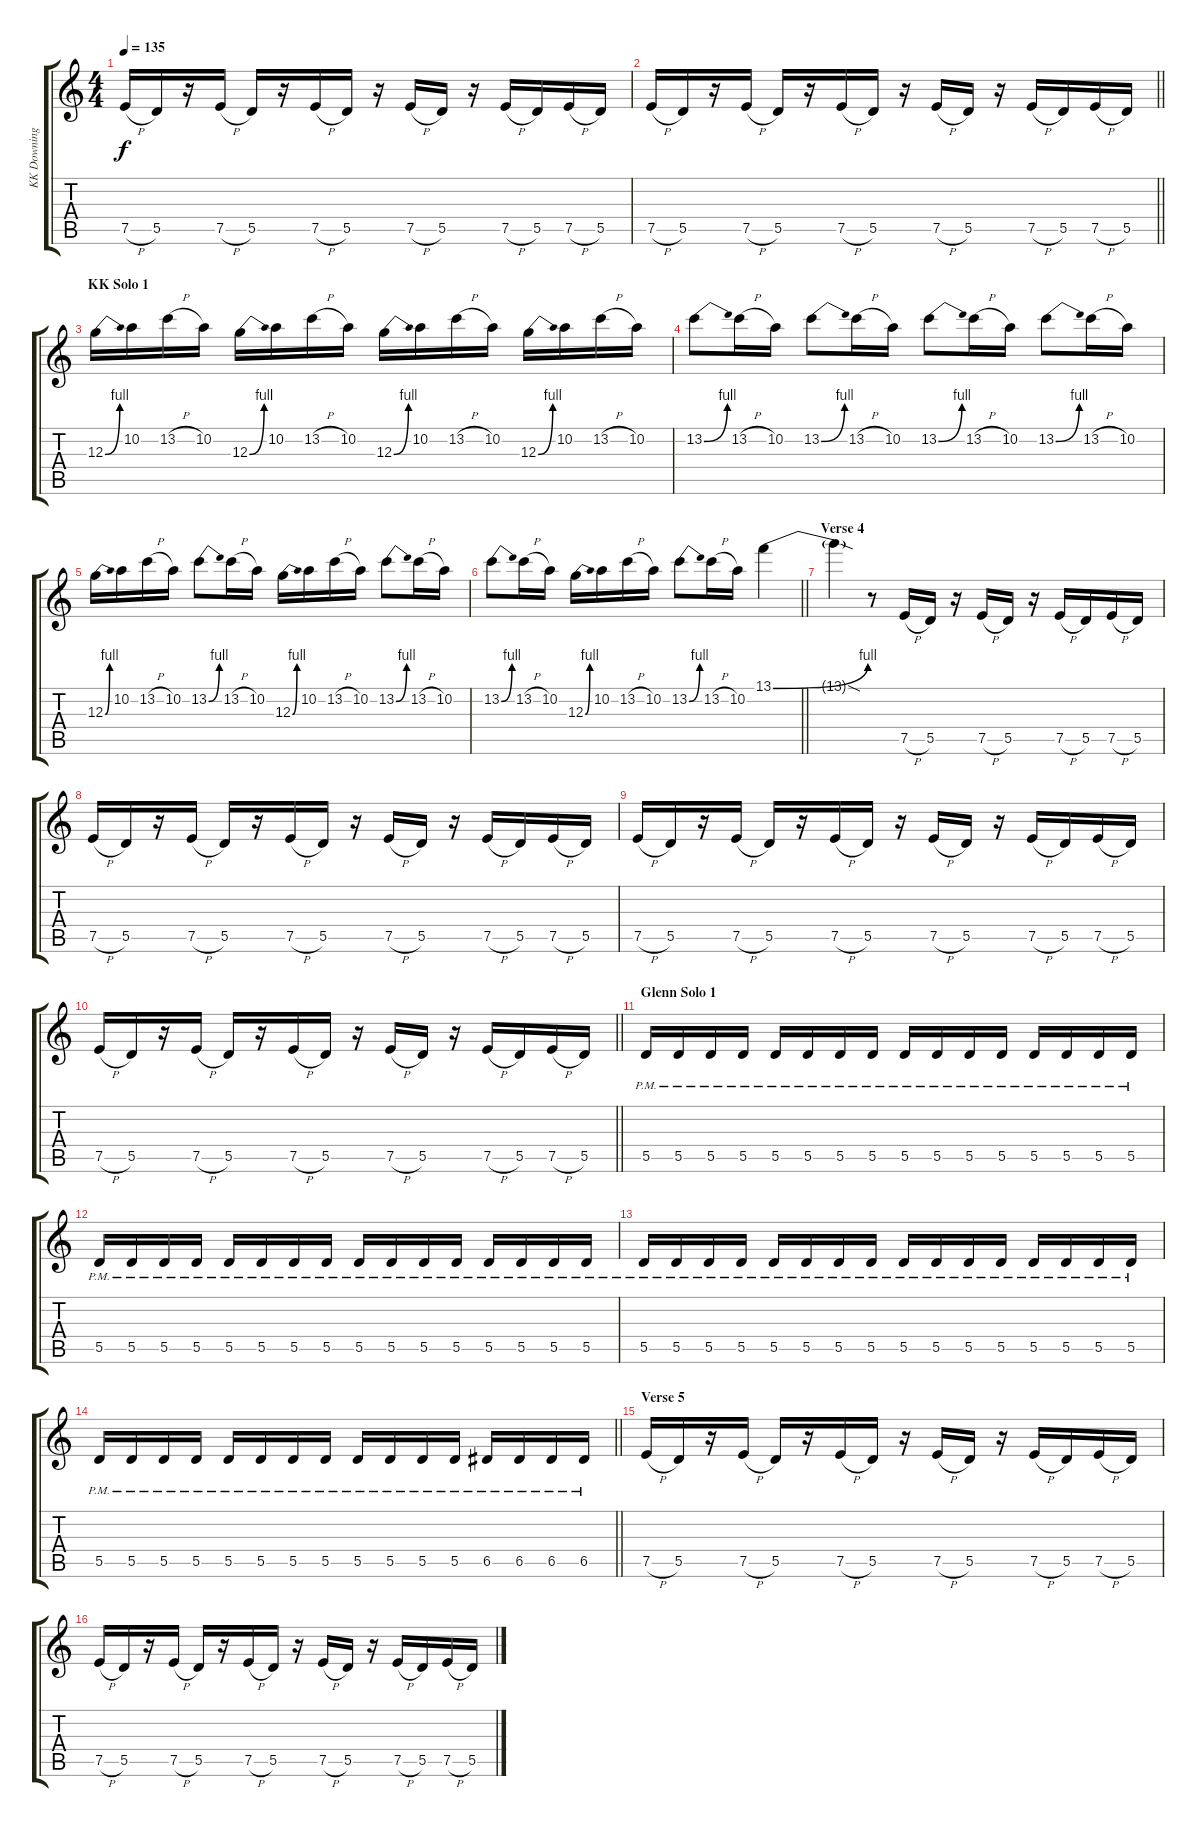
\track ("KK Downing" "KK Downing") {instrument distortionguitar}
\staff {score tabs}
\tuning (E4 B3 G3 D3 A2 E2) {hide}
\ts (4 4)
\tempo 135
\clef g2
\ks c
7.5{h}.16{dy f} 5.5.16 r.16 7.5{h}.16 5.5.16 r.16 7.5{h}.16 5.5.16 r.16 7.5{h}.16 5.5.16 r.16 7.5{h}.16 5.5.16 7.5{h}.16 5.5.16 |
\barLineRight lightlight
7.5{h}.16 5.5.16 r.16 7.5{h}.16 5.5.16 r.16 7.5{h}.16 5.5.16 r.16 7.5{h}.16 5.5.16 r.16 7.5{h}.16 5.5.16 7.5{h}.16 5.5.16 |
\section ("" "KK Solo 1")
12.3{be (bend 0 0 60 4)}.16 10.2.16 13.2{h}.16 10.2.16 12.3{be (bend 0 0 60 4)}.16 10.2.16 13.2{h}.16 10.2.16 12.3{be (bend 0 0 60 4)}.16 10.2.16 13.2{h}.16 10.2.16 12.3{be (bend 0 0 60 4)}.16 10.2.16 13.2{h}.16 10.2.16 |
13.2{be (bend 0 0 60 4)}.8 13.2{h}.16 10.2.16 13.2{be (bend 0 0 60 4)}.8 13.2{h}.16 10.2.16 13.2{be (bend 0 0 60 4)}.8 13.2{h}.16 10.2.16 13.2{be (bend 0 0 60 4)}.8 13.2{h}.16 10.2.16 |
12.3{be (bend 0 0 60 4)}.16 10.2.16 13.2{h}.16 10.2.16 13.2{be (bend 0 0 60 4)}.8 13.2{h}.16 10.2.16 12.3{be (bend 0 0 60 4)}.16 10.2.16 13.2{h}.16 10.2.16 13.2{be (bend 0 0 60 4)}.8 13.2{h}.16 10.2.16 |
\barLineRight lightlight
13.2{be (bend 0 0 60 4)}.8 13.2{h}.16 10.2.16 12.3{be (bend 0 0 60 4)}.16 10.2.16 13.2{h}.16 10.2.16 13.2{be (bend 0 0 60 4)}.8 13.2{h}.16 10.2.16 13.1{be (bend 0 0 60 4)}.4 |
\section ("" "Verse 4")
13.1{sod t}.4 r.8 7.5{h}.16 5.5.16 r.16 7.5{h}.16 5.5.16 r.16 7.5{h}.16 5.5.16 7.5{h}.16 5.5.16 |
7.5{h}.16 5.5.16 r.16 7.5{h}.16 5.5.16 r.16 7.5{h}.16 5.5.16 r.16 7.5{h}.16 5.5.16 r.16 7.5{h}.16 5.5.16 7.5{h}.16 5.5.16 |
7.5{h}.16 5.5.16 r.16 7.5{h}.16 5.5.16 r.16 7.5{h}.16 5.5.16 r.16 7.5{h}.16 5.5.16 r.16 7.5{h}.16 5.5.16 7.5{h}.16 5.5.16 |
\barLineRight lightlight
7.5{h}.16 5.5.16 r.16 7.5{h}.16 5.5.16 r.16 7.5{h}.16 5.5.16 r.16 7.5{h}.16 5.5.16 r.16 7.5{h}.16 5.5.16 7.5{h}.16 5.5.16 |
\section ("" "Glenn Solo 1")
5.5{pm}.16 5.5{pm}.16 5.5{pm}.16 5.5{pm}.16 5.5{pm}.16 5.5{pm}.16 5.5{pm}.16 5.5{pm}.16 5.5{pm}.16 5.5{pm}.16 5.5{pm}.16 5.5{pm}.16 5.5{pm}.16 5.5{pm}.16 5.5{pm}.16 5.5{pm}.16 |
5.5{pm}.16 5.5{pm}.16 5.5{pm}.16 5.5{pm}.16 5.5{pm}.16 5.5{pm}.16 5.5{pm}.16 5.5{pm}.16 5.5{pm}.16 5.5{pm}.16 5.5{pm}.16 5.5{pm}.16 5.5{pm}.16 5.5{pm}.16 5.5{pm}.16 5.5{pm}.16 |
5.5{pm}.16 5.5{pm}.16 5.5{pm}.16 5.5{pm}.16 5.5{pm}.16 5.5{pm}.16 5.5{pm}.16 5.5{pm}.16 5.5{pm}.16 5.5{pm}.16 5.5{pm}.16 5.5{pm}.16 5.5{pm}.16 5.5{pm}.16 5.5{pm}.16 5.5{pm}.16 |
\barLineRight lightlight
5.5{pm}.16 5.5{pm}.16 5.5{pm}.16 5.5{pm}.16 5.5{pm}.16 5.5{pm}.16 5.5{pm}.16 5.5{pm}.16 5.5{pm}.16 5.5{pm}.16 5.5{pm}.16 5.5{pm}.16 6.5{pm}.16 6.5{pm}.16 6.5{pm}.16 6.5{pm}.16 |
\section ("" "Verse 5")
7.5{h}.16 5.5.16 r.16 7.5{h}.16 5.5.16 r.16 7.5{h}.16 5.5.16 r.16 7.5{h}.16 5.5.16 r.16 7.5{h}.16 5.5.16 7.5{h}.16 5.5.16 |
7.5{h}.16 5.5.16 r.16 7.5{h}.16 5.5.16 r.16 7.5{h}.16 5.5.16 r.16 7.5{h}.16 5.5.16 r.16 7.5{h}.16 5.5.16 7.5{h}.16 5.5.16
